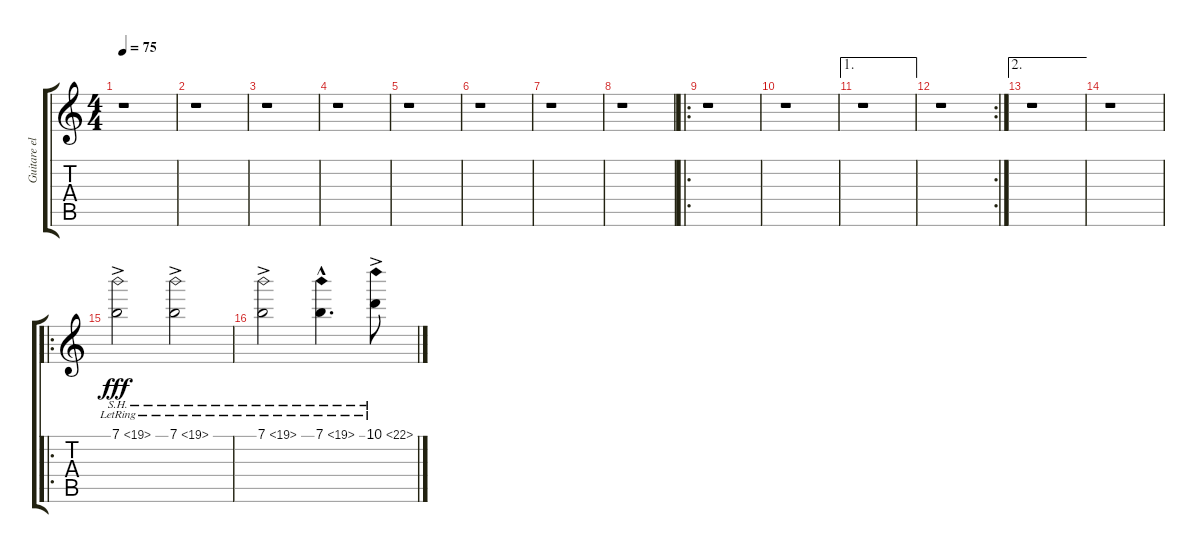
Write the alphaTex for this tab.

\track ("Guitare electrique" "Guitare el") {instrument overdrivenguitar}
\staff {score tabs}
\tuning (E4 B3 G3 D3 A2 E2) {hide}
\ts (4 4)
\tempo 75
\clef g2
\ks c
r.1{dy fff} |
r.1 |
r.1 |
r.1 |
r.1 |
r.1 |
r.1 |
r.1 |
\ro
r.1 |
r.1 |
\ae 1
r.1 |
\rc 2
r.1 |
\ae 2
r.1 |
r.1 |
\ro
7.1{sh 12 ac lr}.2{volume 16 balance 8 instrument distortionguitar} 7.1{sh 12 ac lr}.2 |
7.1{sh 12 ac lr}.2 7.1{sh 12 hac lr}.4{d} 10.1{sh 12 ac lr}.8
